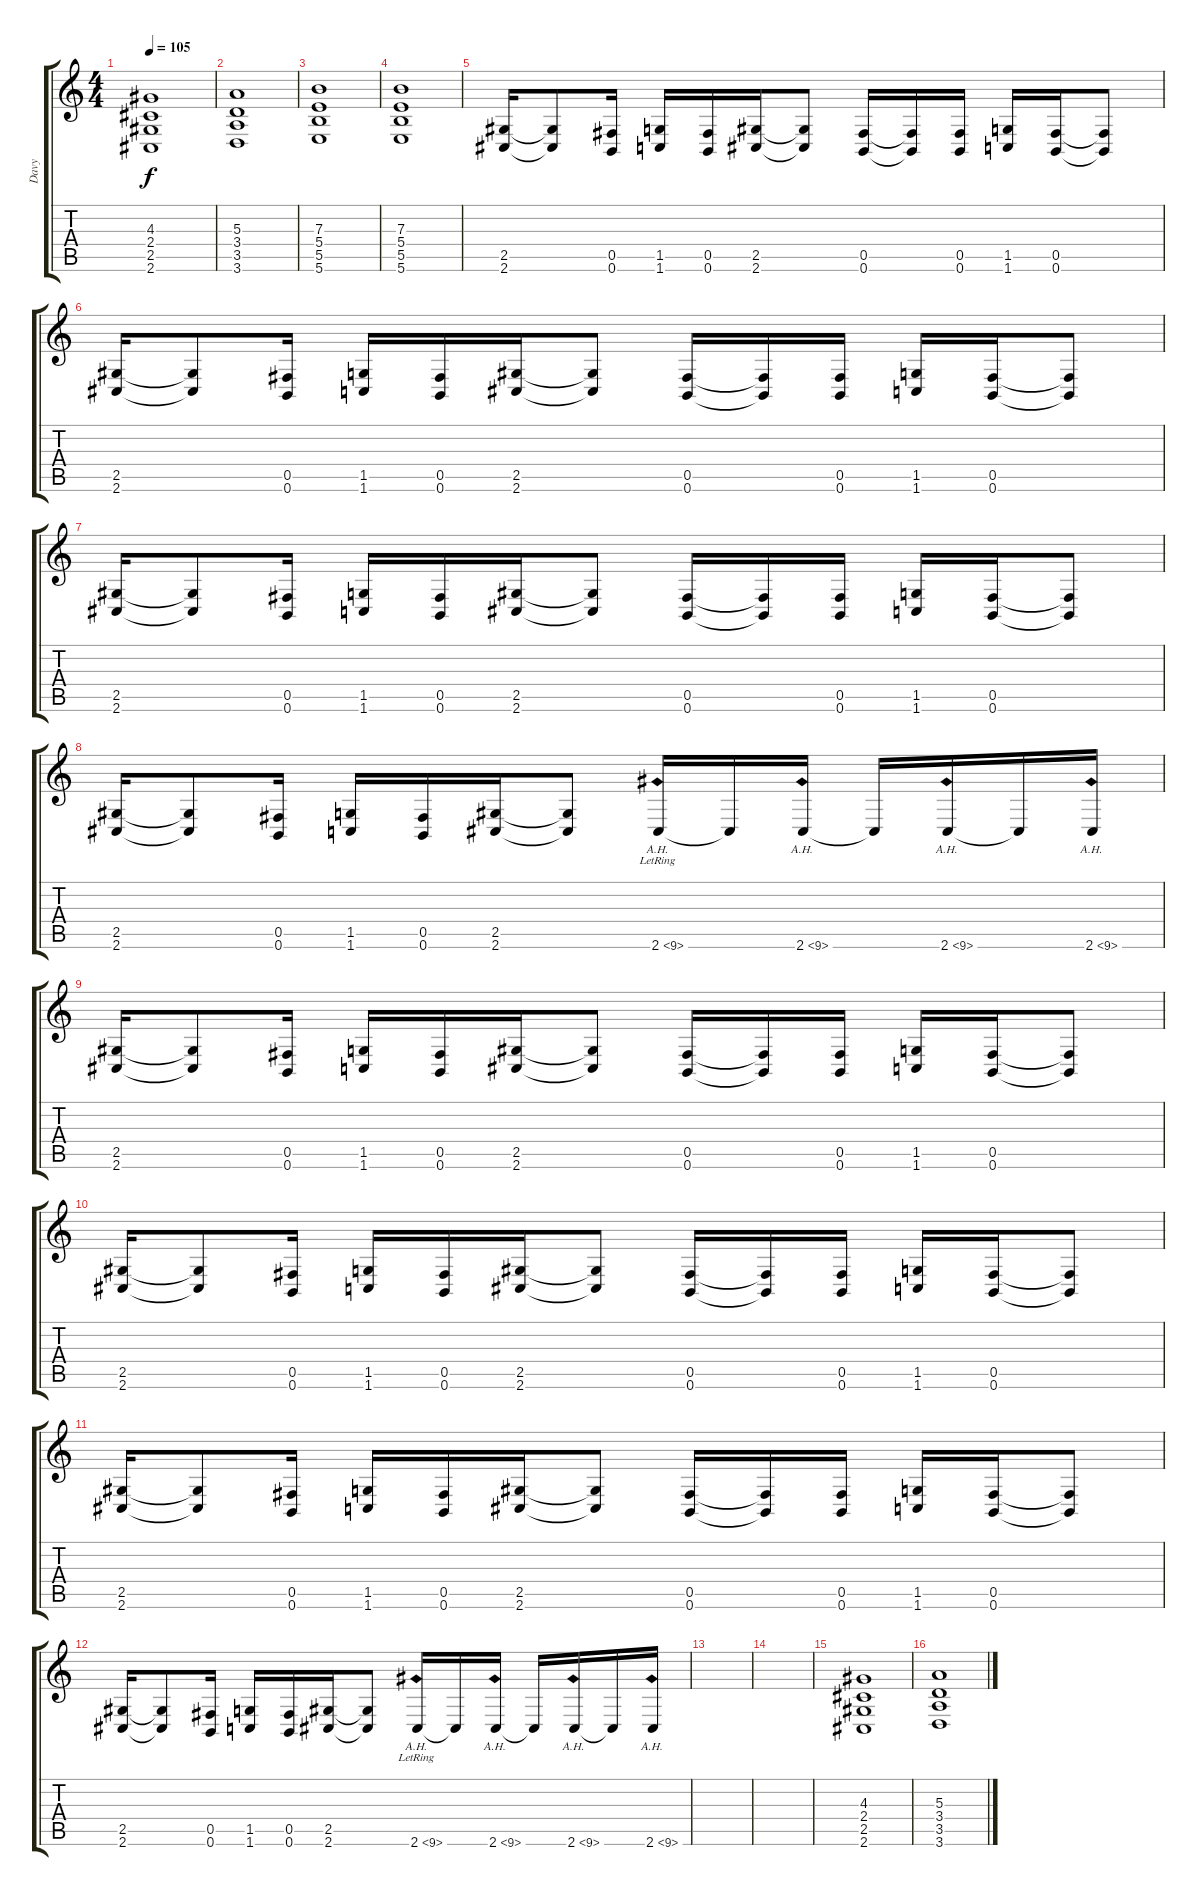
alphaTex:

\track ("Davy" "Davy") {instrument distortionguitar}
\staff {score tabs}
\tuning (Db4 Ab3 E3 B2 Gb2 B1) {hide}
\ts (4 4)
\tempo 105
\clef g2
\ks c
(4.3 2.4 2.5 2.6).1{dy f} |
(5.3 3.4 3.5 3.6).1 |
(7.3 5.4 5.5 5.6).1 |
(7.3 5.4 5.5 5.6).1 |
(2.5 2.6).16 (2.5{t} 2.6{t}).8 (0.5 0.6).16 (1.5 1.6).16 (0.5 0.6).16 (2.5 2.6).16 (2.5{t} 2.6{t}).8 (0.5 0.6).16 (0.5{t} 0.6{t}).16 (0.5 0.6).16 (1.5 1.6).16 (0.5 0.6).16 (0.5{t} 0.6{t}).8 |
(2.5 2.6).16 (2.5{t} 2.6{t}).8 (0.5 0.6).16 (1.5 1.6).16 (0.5 0.6).16 (2.5 2.6).16 (2.5{t} 2.6{t}).8 (0.5 0.6).16 (0.5{t} 0.6{t}).16 (0.5 0.6).16 (1.5 1.6).16 (0.5 0.6).16 (0.5{t} 0.6{t}).8 |
(2.5 2.6).16 (2.5{t} 2.6{t}).8 (0.5 0.6).16 (1.5 1.6).16 (0.5 0.6).16 (2.5 2.6).16 (2.5{t} 2.6{t}).8 (0.5 0.6).16 (0.5{t} 0.6{t}).16 (0.5 0.6).16 (1.5 1.6).16 (0.5 0.6).16 (0.5{t} 0.6{t}).8 |
(2.5 2.6).16 (2.5{t} 2.6{t}).8 (0.5 0.6).16 (1.5 1.6).16 (0.5 0.6).16 (2.5 2.6).16 (2.5{t} 2.6{t}).8 2.6{ah 7 lr}.16 2.6{t}.16 2.6{ah 7}.16 2.6{t}.16 2.6{ah 7}.16 2.6{t}.16 2.6{ah 7}.16 |
(2.5 2.6).16 (2.5{t} 2.6{t}).8 (0.5 0.6).16 (1.5 1.6).16 (0.5 0.6).16 (2.5 2.6).16 (2.5{t} 2.6{t}).8 (0.5 0.6).16 (0.5{t} 0.6{t}).16 (0.5 0.6).16 (1.5 1.6).16 (0.5 0.6).16 (0.5{t} 0.6{t}).8 |
(2.5 2.6).16 (2.5{t} 2.6{t}).8 (0.5 0.6).16 (1.5 1.6).16 (0.5 0.6).16 (2.5 2.6).16 (2.5{t} 2.6{t}).8 (0.5 0.6).16 (0.5{t} 0.6{t}).16 (0.5 0.6).16 (1.5 1.6).16 (0.5 0.6).16 (0.5{t} 0.6{t}).8 |
(2.5 2.6).16 (2.5{t} 2.6{t}).8 (0.5 0.6).16 (1.5 1.6).16 (0.5 0.6).16 (2.5 2.6).16 (2.5{t} 2.6{t}).8 (0.5 0.6).16 (0.5{t} 0.6{t}).16 (0.5 0.6).16 (1.5 1.6).16 (0.5 0.6).16 (0.5{t} 0.6{t}).8 |
(2.5 2.6).16 (2.5{t} 2.6{t}).8 (0.5 0.6).16 (1.5 1.6).16 (0.5 0.6).16 (2.5 2.6).16 (2.5{t} 2.6{t}).8 2.6{ah 7 lr}.16 2.6{t}.16 2.6{ah 7}.16 2.6{t}.16 2.6{ah 7}.16 2.6{t}.16 2.6{ah 7}.16 |
|
|
(4.3 2.4 2.5 2.6).1 |
(5.3 3.4 3.5 3.6).1
